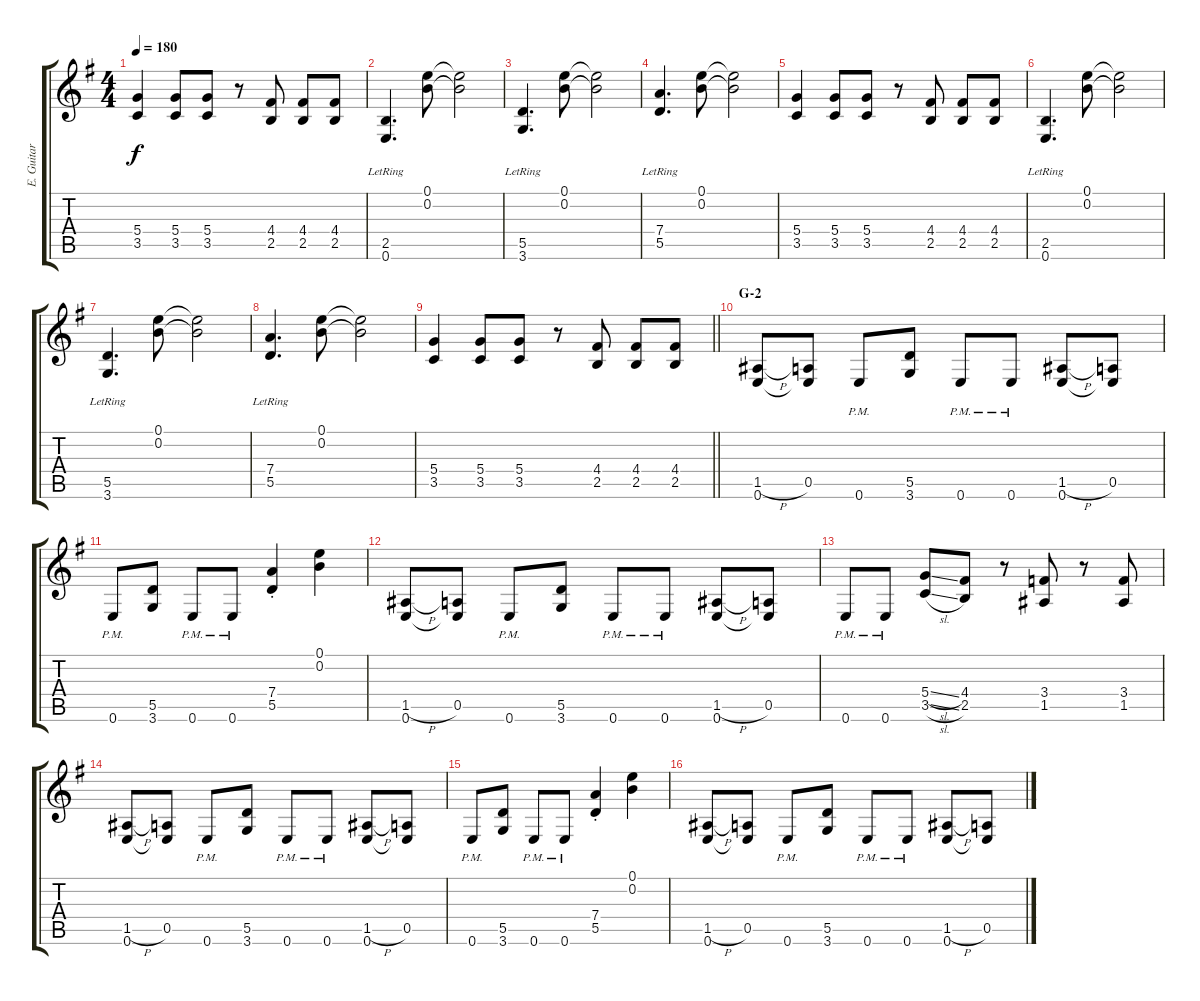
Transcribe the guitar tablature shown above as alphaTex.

\track ("E. Guitar I" "E. Guitar ") {instrument overdrivenguitar}
\staff {score tabs}
\tuning (E4 B3 G3 D3 A2 E2) {hide}
\ts (4 4)
\tempo 180
\clef g2
\ks g
(5.4 3.5).4{dy f} (5.4 3.5).8 (5.4 3.5).8 r.8 (4.4 2.5).8 (4.4 2.5).8 (4.4 2.5).8 |
(2.5{lr} 0.6{lr}).4{d} (0.1 0.2).8 (0.1{t} 0.2{t}).2 |
(5.5{lr} 3.6{lr}).4{d} (0.1 0.2).8 (0.1{t} 0.2{t}).2 |
(7.4{lr} 5.5{lr}).4{d} (0.1 0.2).8 (0.1{t} 0.2{t}).2 |
(5.4 3.5).4 (5.4 3.5).8 (5.4 3.5).8 r.8 (4.4 2.5).8 (4.4 2.5).8 (4.4 2.5).8 |
(2.5{lr} 0.6{lr}).4{d} (0.1 0.2).8 (0.1{t} 0.2{t}).2 |
(5.5{lr} 3.6{lr}).4{d} (0.1 0.2).8 (0.1{t} 0.2{t}).2 |
(7.4{lr} 5.5{lr}).4{d} (0.1 0.2).8 (0.1{t} 0.2{t}).2 |
\barLineRight lightlight
(5.4 3.5).4 (5.4 3.5).8 (5.4 3.5).8 r.8 (4.4 2.5).8 (4.4 2.5).8 (4.4 2.5).8 |
\section ("" "G-2")
(1.5{h} 0.6).8 (0.5 0.6{t}).8 0.6{pm}.8 (5.5 3.6).8 0.6{pm}.8 0.6{pm}.8 (1.5{h} 0.6).8 (0.5 0.6{t}).8 |
0.6{pm}.8 (5.5 3.6).8 0.6{pm}.8 0.6{pm}.8 (7.4{st} 5.5{st}).4 (0.1 0.2).4 |
(1.5{h} 0.6).8 (0.5 0.6{t}).8 0.6{pm}.8 (5.5 3.6).8 0.6{pm}.8 0.6{pm}.8 (1.5{h} 0.6).8 (0.5 0.6{t}).8 |
0.6{pm}.8 0.6{pm}.8 (5.4{sl} 3.5{sl}).8 (4.4 2.5).8 r.8 (3.4 1.5).8 r.8 (3.4 1.5).8 |
(1.5{h} 0.6).8 (0.5 0.6{t}).8 0.6{pm}.8 (5.5 3.6).8 0.6{pm}.8 0.6{pm}.8 (1.5{h} 0.6).8 (0.5 0.6{t}).8 |
0.6{pm}.8 (5.5 3.6).8 0.6{pm}.8 0.6{pm}.8 (7.4{st} 5.5{st}).4 (0.1 0.2).4 |
(1.5{h} 0.6).8 (0.5 0.6{t}).8 0.6{pm}.8 (5.5 3.6).8 0.6{pm}.8 0.6{pm}.8 (1.5{h} 0.6).8 (0.5 0.6{t}).8
